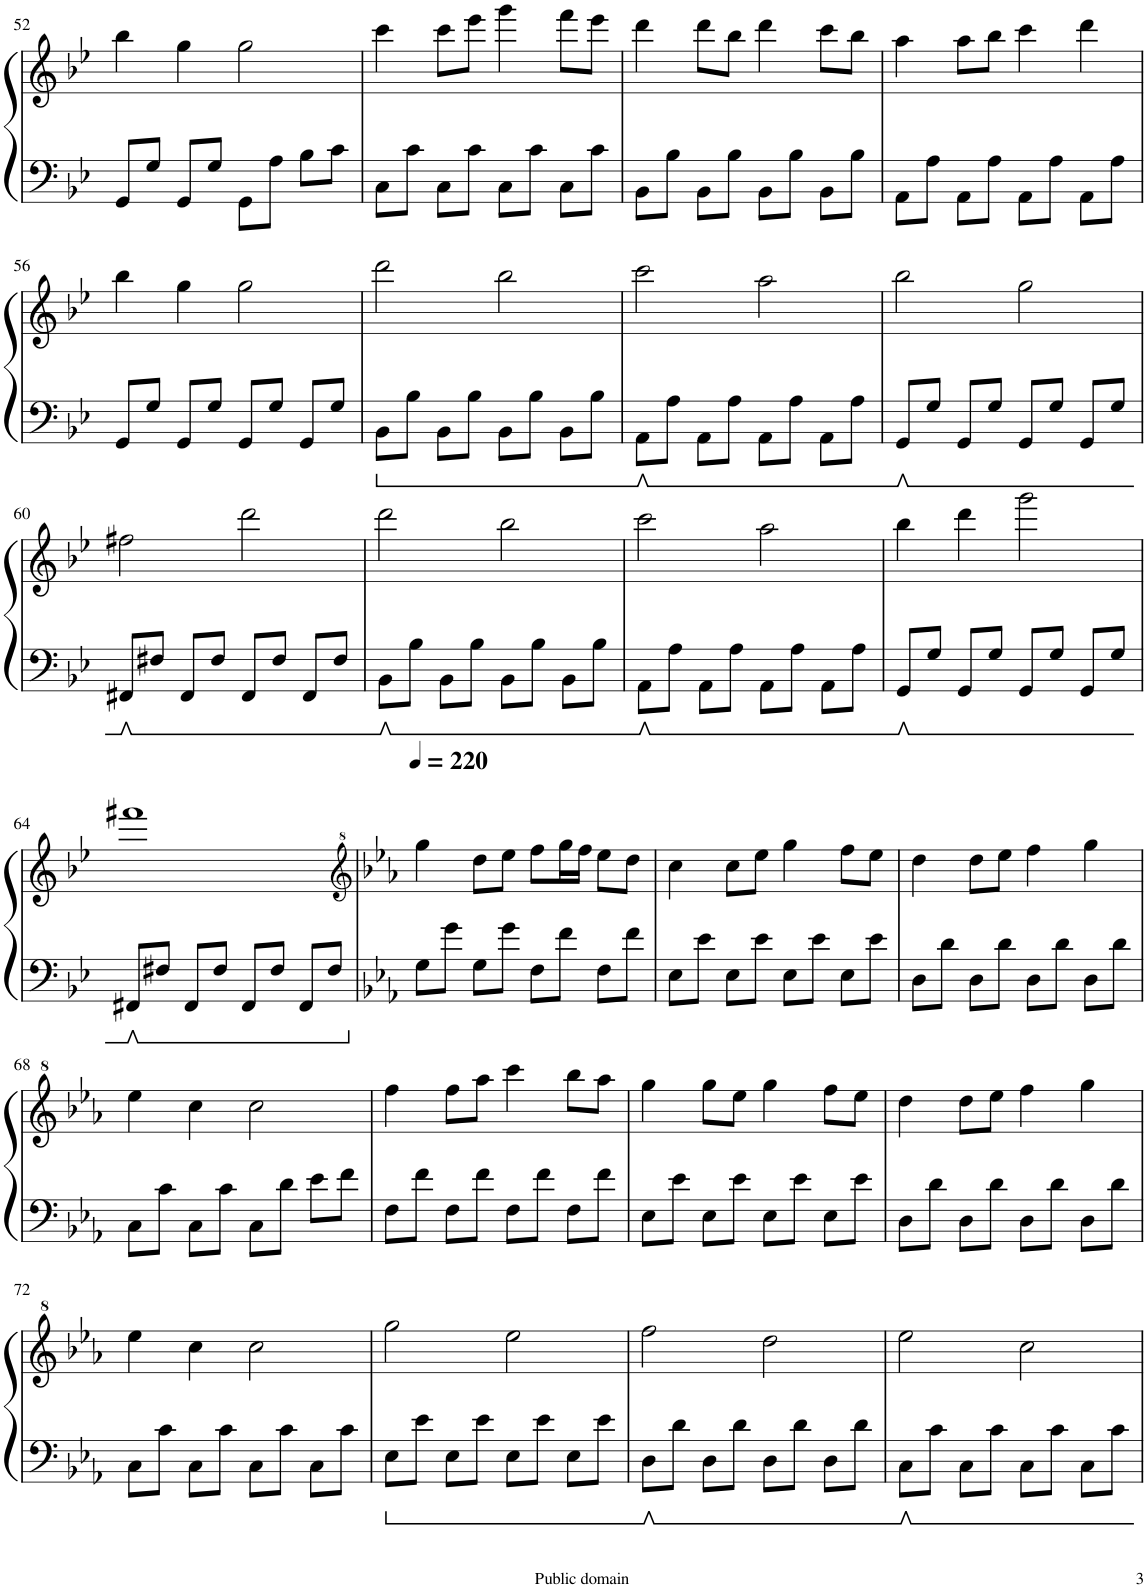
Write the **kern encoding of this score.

**kern	**kern
*part1	*part1
*staff2	*staff1
*I"Piano	*
*I'Pno.	*
!!LO:PB:g=z
*clefF4	*clefG2
*k[b-e-]	*k[b-e-]
*M4/4	*M4/4
=52	=52
8GG/L	4bb-\
8G/J	.
8GG/L	4gg\
8G/J	.
8GG\L	2gg\
8A\J	.
8B-\L	.
8c\J	.
=53	=53
8C\L	4ccc\
8c\J	.
8C\L	8ccc\L
8c\J	8eee-\J
8C\L	4ggg\
8c\J	.
8C\L	8fff\L
8c\J	8eee-\J
=54	=54
8BB-\L	4ddd\
8B-\J	.
8BB-\L	8ddd\L
8B-\J	8bb-\J
8BB-\L	4ddd\
8B-\J	.
8BB-\L	8ccc\L
8B-\J	8bb-\J
=55	=55
8AA\L	4aa\
8A\J	.
8AA\L	8aa\L
8A\J	8bb-\J
8AA\L	4ccc\
8A\J	.
8AA\L	4ddd\
8A\J	.
!!LO:LB:g=z
=56	=56
8GG/L	4bb-\
8G/J	.
8GG/L	4gg\
8G/J	.
8GG/L	2gg\
8G/J	.
8GG/L	.
8G/J	.
=57	=57
8BB-\L	2ddd\
8B-\J	.
8BB-\L	.
8B-\J	.
8BB-\L	2bb-\
8B-\J	.
8BB-\L	.
8B-\J	.
=58	=58
8AA\L	2ccc\
8A\J	.
8AA\L	.
8A\J	.
8AA\L	2aa\
8A\J	.
8AA\L	.
8A\J	.
=59	=59
8GG/L	2bb-\
8G/J	.
8GG/L	.
8G/J	.
8GG/L	2gg\
8G/J	.
8GG/L	.
8G/J	.
!!LO:LB:g=z
=60	=60
8FF#X/L	2ff#X\
8F#X/J	.
8FF#/L	.
8F#/J	.
8FF#/L	2ddd\
8F#/J	.
8FF#/L	.
8F#/J	.
=61	=61
8BB-\L	2ddd\
8B-\J	.
8BB-\L	.
8B-\J	.
8BB-\L	2bb-\
8B-\J	.
8BB-\L	.
8B-\J	.
=62	=62
8AA\L	2ccc\
8A\J	.
8AA\L	.
8A\J	.
8AA\L	2aa\
8A\J	.
8AA\L	.
8A\J	.
=63	=63
8GG/L	4bb-\
8G/J	.
8GG/L	4ddd\
8G/J	.
8GG/L	2ggg\
8G/J	.
8GG/L	.
8G/J	.
!!LO:LB:g=z
=64	=64
8FF#X/L	1fff#X
8F#X/J	.
8FF#/L	.
8F#/J	.
8FF#/L	.
8F#/J	.
8FF#/L	.
8F#/J	.
=65	=65
*	*clefG^2
*k[b-e-a-]	*k[b-e-a-]
*	*MM220
8G\L	4ggg\
8g\J	.
8G\L	8ddd\L
8g\J	8eee-\J
8F\L	8fff\L
8f\J	16ggg\L
.	16fff\JJ
8F\L	8eee-\L
8f\J	8ddd\J
=66	=66
8E-\L	4ccc\
8e-\J	.
8E-\L	8ccc\L
8e-\J	8eee-\J
8E-\L	4ggg\
8e-\J	.
8E-\L	8fff\L
8e-\J	8eee-\J
=67	=67
8D\L	4ddd\
8d\J	.
8D\L	8ddd\L
8d\J	8eee-\J
8D\L	4fff\
8d\J	.
8D\L	4ggg\
8d\J	.
!!LO:LB:g=z
=68	=68
8C\L	4eee-\
8c\J	.
8C\L	4ccc\
8c\J	.
8C\L	2ccc\
8d\J	.
8e-\L	.
8f\J	.
=69	=69
8F\L	4fff\
8f\J	.
8F\L	8fff\L
8f\J	8aaa-\J
8F\L	4cccc\
8f\J	.
8F\L	8bbb-\L
8f\J	8aaa-\J
=70	=70
8E-\L	4ggg\
8e-\J	.
8E-\L	8ggg\L
8e-\J	8eee-\J
8E-\L	4ggg\
8e-\J	.
8E-\L	8fff\L
8e-\J	8eee-\J
=71	=71
8D\L	4ddd\
8d\J	.
8D\L	8ddd\L
8d\J	8eee-\J
8D\L	4fff\
8d\J	.
8D\L	4ggg\
8d\J	.
!!LO:LB:g=z
=72	=72
8C\L	4eee-\
8c\J	.
8C\L	4ccc\
8c\J	.
8C\L	2ccc\
8c\J	.
8C\L	.
8c\J	.
=73	=73
8E-\L	2ggg\
8e-\J	.
8E-\L	.
8e-\J	.
8E-\L	2eee-\
8e-\J	.
8E-\L	.
8e-\J	.
=74	=74
8D\L	2fff\
8d\J	.
8D\L	.
8d\J	.
8D\L	2ddd\
8d\J	.
8D\L	.
8d\J	.
=75	=75
8C\L	2eee-\
8c\J	.
8C\L	.
8c\J	.
8C\L	2ccc\
8c\J	.
8C\L	.
8c\J	.
=	=
*-	*-
